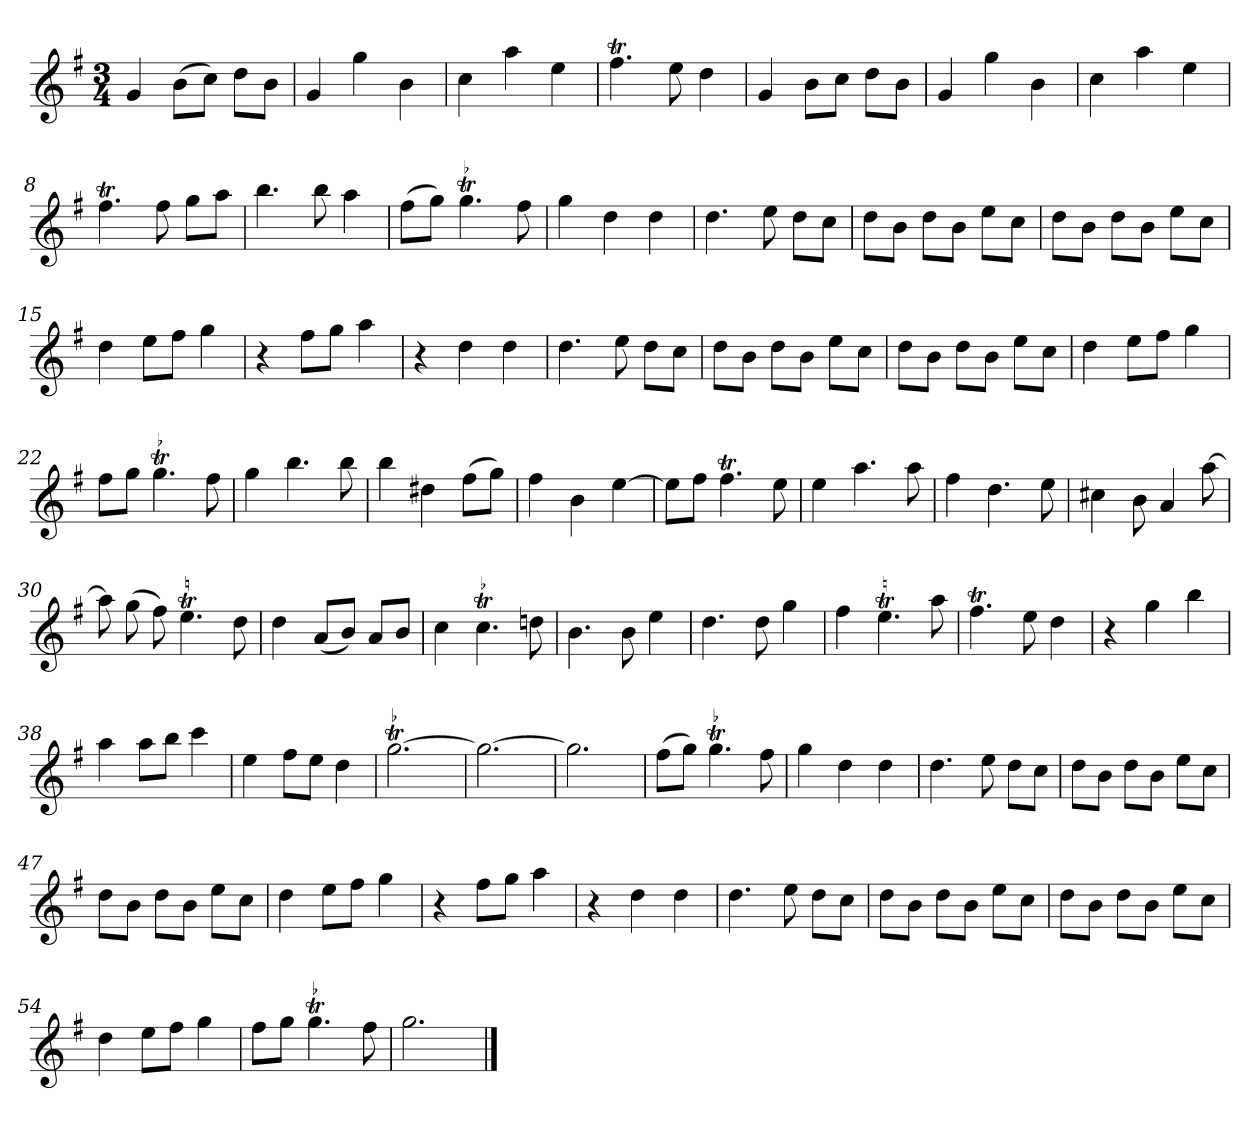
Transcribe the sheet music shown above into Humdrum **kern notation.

**kern
*part1
*staff1
*clefG2
*k[f#]
*G:
*M3/4
*MM120
=1
4g
(8b\L
8cc\J)
8dd\L
8b\J
=2
4g
4gg
4b
=3
4cc
4aa
4ee
=4
4.ff#t
8ee
4dd
=5
4g
8b\L
8cc\J
8dd\L
8b\J
=6
4g
4gg
4b
=7
4cc
4aa
4ee
=8
4.ff#t
8ff#
8gg\L
8aa\J
=9
4.bb
8bb
4aa
=10
(8ff#\L
8gg\J)
!LO:TR:acc=-
4.ggt
8ff#
=11
4gg
4dd
4dd
=12
4.dd
8ee
8dd\L
8cc\J
=13
8dd\L
8b\J
8dd\L
8b\J
8ee\L
8cc\J
=14
8dd\L
8b\J
8dd\L
8b\J
8ee\L
8cc\J
=15
4dd
8ee\L
8ff#\J
4gg
=16
4r
8ff#\L
8gg\J
4aa
=17
4r
4dd
4dd
=18
4.dd
8ee
8dd\L
8cc\J
=19
8dd\L
8b\J
8dd\L
8b\J
8ee\L
8cc\J
=20
8dd\L
8b\J
8dd\L
8b\J
8ee\L
8cc\J
=21
4dd
8ee\L
8ff#\J
4gg
=22
8ff#\L
8gg\J
!LO:TR:acc=-
4.ggt
8ff#
=23
4gg
4.bb
8bb
=24
4bb
4dd#X
(8ff#\L
8gg\J)
=25
4ff#
4b
[4ee
=26
8ee\L]
8ff#\J
4.ff#t
8ee
=27
4ee
4.aa
8aa
=28
4ff#
4.dd
8ee
=29
4cc#X
8b
4a
[8aa
=30
8aa]
(8gg
8ff#)
4.eet
8dd
=31
4dd
(8a/L
8b/J)
8a/L
8b/J
=32
4cc
!LO:TR:acc=-
4.cct
8ddn
=33
4.b
8b
4ee
=34
4.dd
8dd
4gg
=35
4ff#
4.eet
8aa
=36
4.ff#t
8ee
4dd
=37
4r
4gg
4bb
=38
4aa
8aa\L
8bb\J
4ccc
=39
4ee
8ff#\L
8ee\J
4dd
=40
!LO:TR:acc=-
[2.ggt
=41
2.gg_
=42
2.gg]
=43
(8ff#\L
8gg\J)
!LO:TR:acc=-
4.ggt
8ff#
=44
4gg
4dd
4dd
=45
4.dd
8ee
8dd\L
8cc\J
=46
8dd\L
8b\J
8dd\L
8b\J
8ee\L
8cc\J
=47
8dd\L
8b\J
8dd\L
8b\J
8ee\L
8cc\J
=48
4dd
8ee\L
8ff#\J
4gg
=49
4r
8ff#\L
8gg\J
4aa
=50
4r
4dd
4dd
=51
4.dd
8ee
8dd\L
8cc\J
=52
8dd\L
8b\J
8dd\L
8b\J
8ee\L
8cc\J
=53
8dd\L
8b\J
8dd\L
8b\J
8ee\L
8cc\J
=54
4dd
8ee\L
8ff#\J
4gg
=55
8ff#\L
8gg\J
!LO:TR:acc=-
4.ggt
8ff#
=56
2.gg
==
*-
